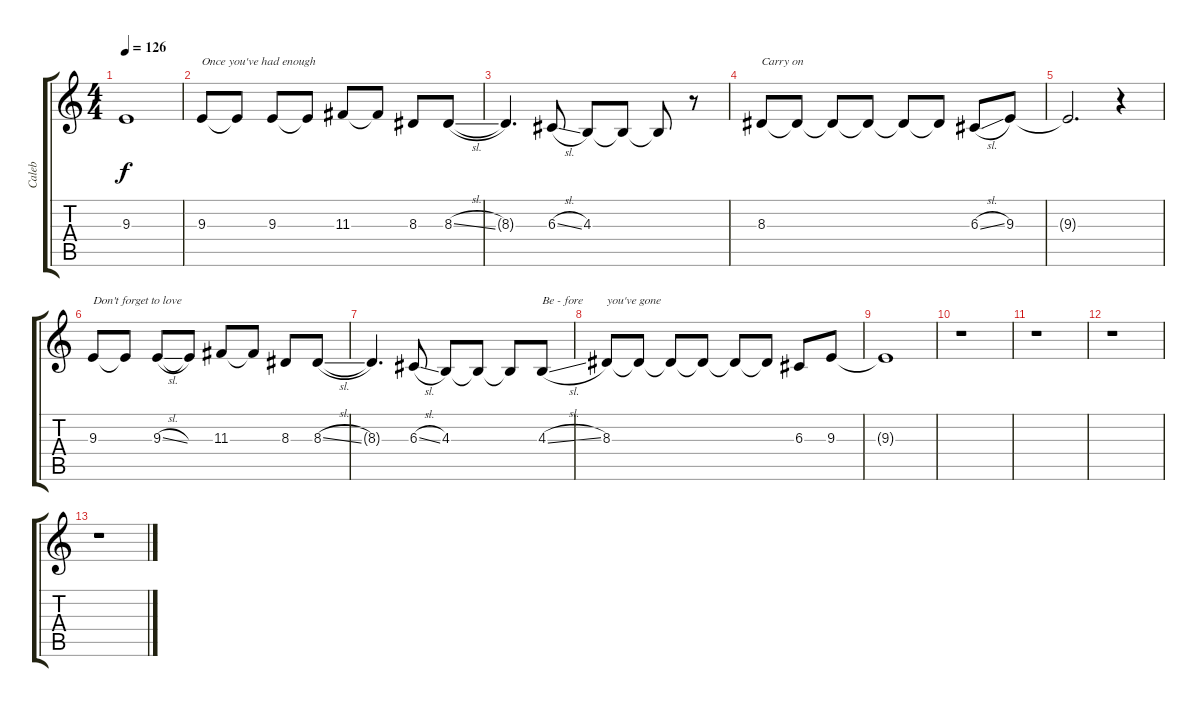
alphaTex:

\track ("Caleb" "Caleb") {instrument flute}
\staff {score tabs}
\tuning (E4 B3 G3 D3 A2 E2) {hide}
\ts (4 4)
\tempo 126
\clef g2
\ks c
9.3{t}.1{dy f} |
9.3.8{txt "Once you've had enough"} 9.3{t}.8 9.3.8 9.3{t}.8 11.3.8 11.3{t}.8 8.3.8 8.3{sl}.8 |
8.3{t}.4{d} 6.3{sl}.8 4.3.8 4.3{t}.8 4.3{t}.8 r.8 |
8.3.8{txt "Carry on"} 8.3{t}.8 8.3{t}.8 8.3{t}.8 8.3{t}.8 8.3{t}.8 6.3{sl}.8 9.3.8 |
9.3{t}.2{d} r.4 |
9.3.8{txt "Don't forget to love"} 9.3{t}.8 9.3{sl}.8 9.3{t}.8 11.3.8 11.3{t}.8 8.3.8 8.3{sl}.8 |
8.3{t}.4{d} 6.3{sl}.8 4.3.8 4.3{t}.8 4.3{t}.8 4.3{sl}.8{txt "Be - fore"} |
8.3.8{txt "you've gone"} 8.3{t}.8 8.3{t}.8 8.3{t}.8 8.3{t}.8 8.3{t}.8 6.3.8 9.3.8 |
9.3{t}.1 |
r.1 |
r.1 |
r.1 |
r.1
